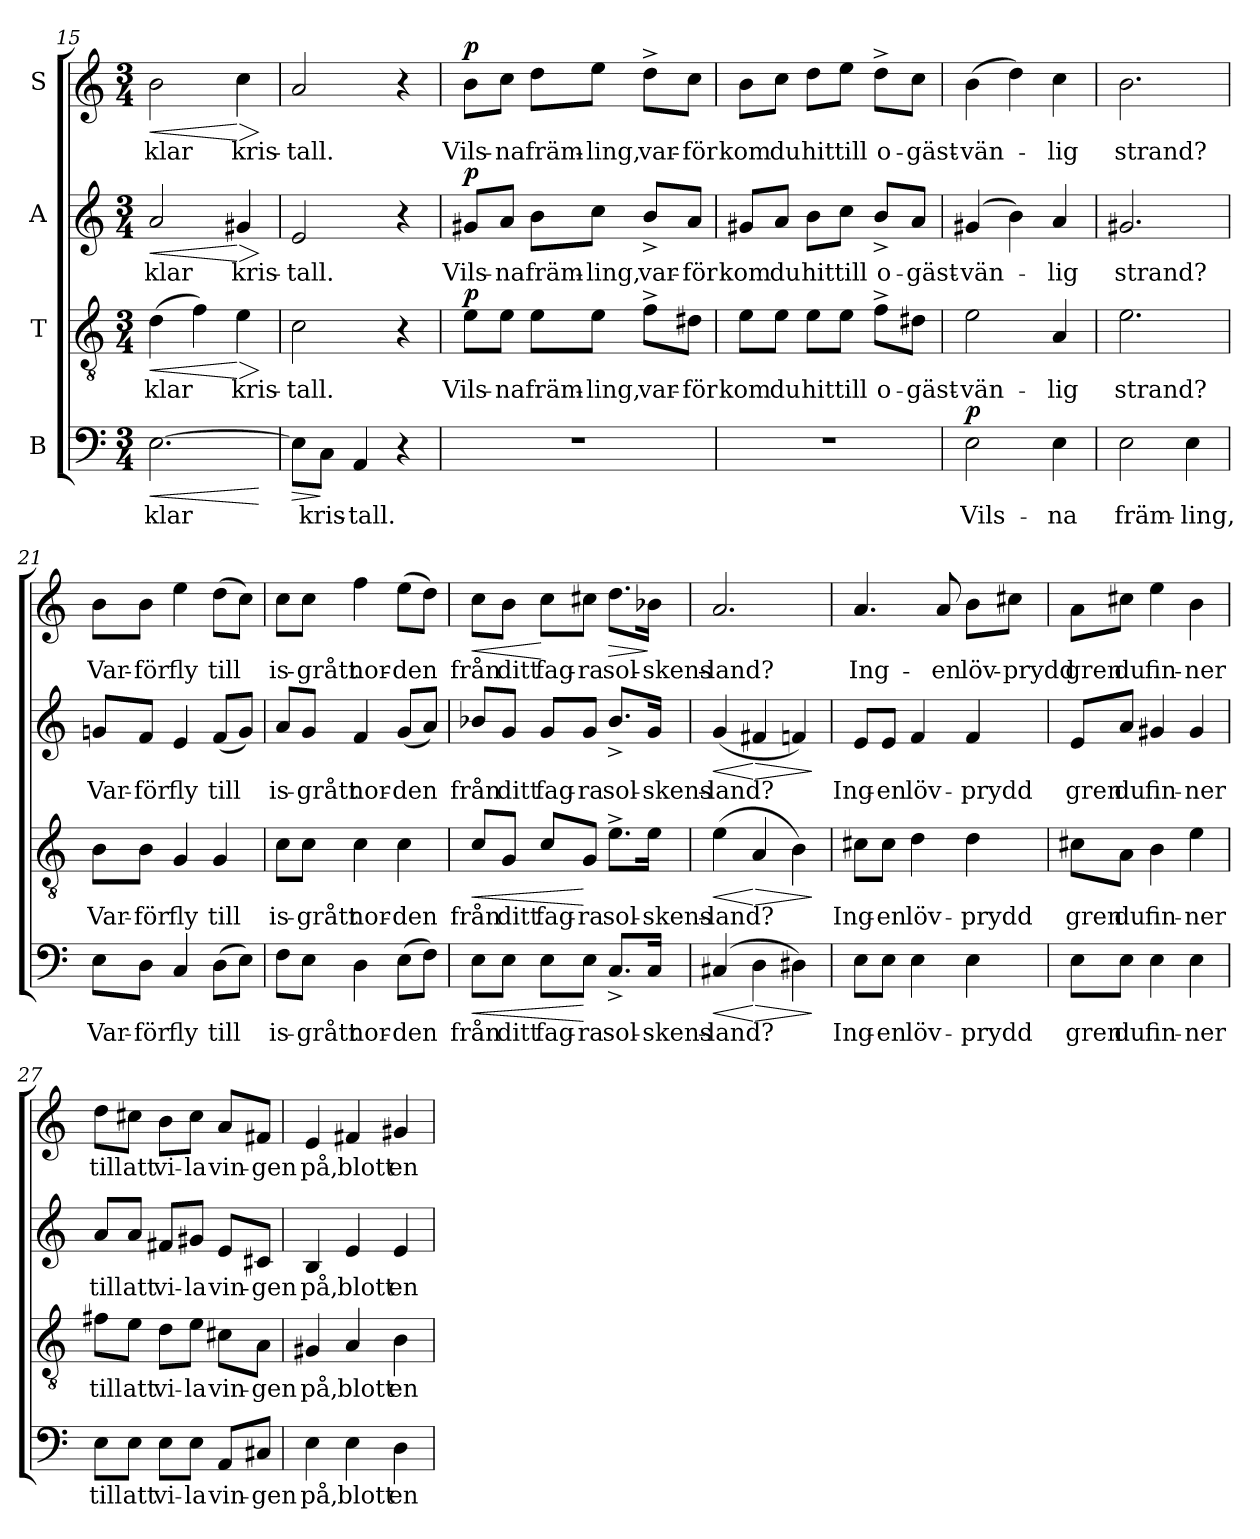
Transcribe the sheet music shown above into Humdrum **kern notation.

**kern	**text	**dynam	**kern	**text	**dynam	**kern	**text	**dynam	**kern	**text	**dynam
*part4	*part4	*part4	*part3	*part3	*part3	*part2	*part2	*part2	*part1	*part1	*part1
*staff4	*staff4	*staff4	*staff3	*staff3	*staff3	*staff2	*staff2	*staff2	*staff1	*staff1	*staff1
*I"B	*	*	*I"T	*	*	*I"A	*	*	*I"S	*	*
*clefF4	*	*	*clefGv2	*	*	*clefG2	*	*	*clefG2	*	*
*k[]	*	*	*k[]	*	*	*k[]	*	*	*k[]	*	*
*C:	*	*	*C:	*	*	*C:	*	*	*C:	*	*
*M3/4	*	*	*M3/4	*	*	*M3/4	*	*	*M3/4	*	*
=15	=15	=15	=15	=15	=15	=15	=15	=15	=15	=15	=15
!	!LO:LY:b	!LO:HP:b	!	!LO:LY:b	!LO:HP:b	!	!LO:LY:b	!LO:HP:b	!	!LO:LY:b	!LO:HP:b
[2.E\	klar	<	(>4d\	klar	<	2a/	klar	<	2b\	klar	<
.	.	.	4f\)	.	.	.	.	.	.	.	.
!	!	!	!	!LO:LY:b	!LO:HP:n=1:b	!	!LO:LY:b	!LO:HP:n=1:b	!	!LO:LY:b	!LO:HP:n=1:b
.	.	.	4e\	kris-	[ >	4g#X/	kris-	[ >	4cc\	kris-	[ >
.	.	[	.	.	]	.	.	]	.	.	]
=16	=16	=16	=16	=16	=16	=16	=16	=16	=16	=16	=16
!	!	!LO:HP:b	!	!LO:LY:b	!	!	!LO:LY:b	!	!	!LO:LY:b	!
8E\L]	.	>	2c\	-tall.	.	2e/	-tall.	.	2a/	-tall.	.
!	!LO:LY:b	!	!	!	!	!	!	!	!	!	!
8C\J	kris-	]	.	.	.	.	.	.	.	.	.
!	!LO:LY:b	!	!	!	!	!	!	!	!	!	!
4AA/	-tall.	.	.	.	.	.	.	.	.	.	.
4r	.	.	4r	.	.	4r	.	.	4r	.	.
!!LO:PB:g=z
=17	=17	=17	=17	=17	=17	=17	=17	=17	=17	=17	=17
!	!	!	!	!LO:LY:b	!LO:DY:a	!	!LO:LY:b	!LO:DY:a	!	!LO:LY:b	!LO:DY:a
2.r	.	.	8e\L	Vils-	p	8g#X/L	Vils-	p	8b\L	Vils-	p
!	!	!	!	!LO:LY:b	!	!	!LO:LY:b	!	!	!LO:LY:b	!
.	.	.	8e\J	-na	.	8a/J	-na	.	8cc\J	-na	.
!	!	!	!	!LO:LY:b	!	!	!LO:LY:b	!	!	!LO:LY:b	!
.	.	.	8e\L	främ-	.	8b\L	främ-	.	8dd\L	främ-	.
!	!	!	!	!LO:LY:b	!	!	!LO:LY:b	!	!	!LO:LY:b	!
.	.	.	8e\J	-ling,	.	8cc\J	-ling,	.	8ee\J	-ling,	.
!	!	!	!	!LO:LY:b	!	!	!LO:LY:b	!	!	!LO:LY:b	!
.	.	.	8f^>\L	var-	.	8b^>/L	var-	.	8dd^>\L	var-	.
!	!	!	!	!LO:LY:b	!	!	!LO:LY:b	!	!	!LO:LY:b	!
.	.	.	8d#X\J	-för	.	8a/J	-för	.	8cc\J	-för	.
=18	=18	=18	=18	=18	=18	=18	=18	=18	=18	=18	=18
!	!	!	!	!LO:LY:b	!	!	!LO:LY:b	!	!	!LO:LY:b	!
2.r	.	.	8e\L	kom	.	8g#X/L	kom	.	8b\L	kom	.
!	!	!	!	!LO:LY:b	!	!	!LO:LY:b	!	!	!LO:LY:b	!
.	.	.	8e\J	du	.	8a/J	du	.	8cc\J	du	.
!	!	!	!	!LO:LY:b	!	!	!LO:LY:b	!	!	!LO:LY:b	!
.	.	.	8e\L	hit	.	8b\L	hit	.	8dd\L	hit	.
!	!	!	!	!LO:LY:b	!	!	!LO:LY:b	!	!	!LO:LY:b	!
.	.	.	8e\J	till	.	8cc\J	till	.	8ee\J	till	.
!	!	!	!	!LO:LY:b	!	!	!LO:LY:b	!	!	!LO:LY:b	!
.	.	.	8f^>\L	o-	.	8b^>/L	o-	.	8dd^>\L	o-	.
!	!	!	!	!LO:LY:b	!	!	!LO:LY:b	!	!	!LO:LY:b	!
.	.	.	8d#X\J	-gäst-	.	8a/J	-gäst-	.	8cc\J	-gäst-	.
=19	=19	=19	=19	=19	=19	=19	=19	=19	=19	=19	=19
!	!LO:LY:b	!LO:DY:a	!	!LO:LY:b	!	!	!LO:LY:b	!	!	!LO:LY:b	!
2E\	Vils-	p	2e\	-vän-	.	(>4g#X/	-vän-	.	(>4b\	-vän-	.
.	.	.	.	.	.	4b\)	.	.	4dd\)	.	.
!	!LO:LY:b	!	!	!LO:LY:b	!	!	!LO:LY:b	!	!	!LO:LY:b	!
4E\	-na	.	4A/	-lig	.	4a/	-lig	.	4cc\	-lig	.
=20	=20	=20	=20	=20	=20	=20	=20	=20	=20	=20	=20
!	!LO:LY:b	!	!	!LO:LY:b	!	!	!LO:LY:b	!	!	!LO:LY:b	!
2E\	främ-	.	2.e\	strand?	.	2.g#X/	strand?	.	2.b\	strand?	.
!	!LO:LY:b	!	!	!	!	!	!	!	!	!	!
4E\	-ling,	.	.	.	.	.	.	.	.	.	.
=21	=21	=21	=21	=21	=21	=21	=21	=21	=21	=21	=21
!	!LO:LY:b	!	!	!LO:LY:b	!	!	!LO:LY:b	!	!	!LO:LY:b	!
8E\L	Var-	.	8B\L	Var-	.	8gni/L	Var-	.	8b\L	Var-	.
!	!LO:LY:b	!	!	!LO:LY:b	!	!	!LO:LY:b	!	!	!LO:LY:b	!
8D\J	-för	.	8B\J	-för	.	8f/J	-för	.	8b\J	-för	.
!	!LO:LY:b	!	!	!LO:LY:b	!	!	!LO:LY:b	!	!	!LO:LY:b	!
4C/	fly	.	4G/	fly	.	4e/	fly	.	4ee\	fly	.
!	!LO:LY:b	!	!	!LO:LY:b	!	!	!LO:LY:b	!	!	!LO:LY:b	!
(>8D\L	till	.	4G/	till	.	(<8f/L	till	.	(>8dd\L	till	.
8E\J)	.	.	.	.	.	8g/J)	.	.	8cc\J)	.	.
!!LO:LB:g=z
=22	=22	=22	=22	=22	=22	=22	=22	=22	=22	=22	=22
!	!LO:LY:b	!	!	!LO:LY:b	!	!	!LO:LY:b	!	!	!LO:LY:b	!
8F\L	is-	.	8c\L	is-	.	8a/L	is-	.	8cc\L	is-	.
!	!LO:LY:b	!	!	!LO:LY:b	!	!	!LO:LY:b	!	!	!LO:LY:b	!
8E\J	-grått	.	8c\J	-grått	.	8g/J	-grått	.	8cc\J	-grått	.
!	!LO:LY:b	!	!	!LO:LY:b	!	!	!LO:LY:b	!	!	!LO:LY:b	!
4D\	nor-	.	4c\	nor-	.	4f/	nor-	.	4ff\	nor-	.
!	!LO:LY:b	!	!	!LO:LY:b	!	!	!LO:LY:b	!	!	!LO:LY:b	!
(>8E\L	-den	.	4c\	-den	.	(<8g/L	-den	.	(>8ee\L	-den	.
8F\J)	.	.	.	.	.	8a/J)	.	.	8dd\J)	.	.
=23	=23	=23	=23	=23	=23	=23	=23	=23	=23	=23	=23
!	!LO:LY:b	!LO:HP:b	!	!LO:LY:b	!LO:HP:b	!	!LO:LY:b	!	!	!LO:LY:b	!LO:HP:b
8E\L	från	<	8c/L	från	<	8b-X/L	från	.	8cc\L	från	<
!	!LO:LY:b	!	!	!LO:LY:b	!	!	!LO:LY:b	!	!	!LO:LY:b	!
8E\J	ditt	.	8G/J	ditt	.	8g/J	ditt	.	8b\J	ditt	.
!	!LO:LY:b	!	!	!LO:LY:b	!	!	!LO:LY:b	!	!	!LO:LY:b	!
8E\L	fag-	.	8c/L	fag-	.	8g/L	fag-	.	8cc\L	fag-	[
!	!LO:LY:b	!	!	!LO:LY:b	!	!	!LO:LY:b	!	!	!LO:LY:b	!
8E\J	-ra	[	8G/J	-ra	[	8g/J	-ra	.	8cc#X\J	-ra	.
!	!LO:LY:b	!	!	!LO:LY:b	!	!	!LO:LY:b	!	!	!LO:LY:b	!LO:HP:b
8.C^>/L	sol-	.	8.e^>\L	sol-	.	8.b-^>/L	sol-	.	8.dd\L	sol-	>
!	!LO:LY:b	!	!	!LO:LY:b	!	!	!LO:LY:b	!	!	!LO:LY:b	!
16C/Jk	-skens-	.	16e\Jk	-skens-	.	16g/Jk	-skens-	.	16b-X\Jk	-skens-	]
=24	=24	=24	=24	=24	=24	=24	=24	=24	=24	=24	=24
!	!LO:LY:b	!LO:HP:b	!	!LO:LY:b	!LO:HP:b	!	!LO:LY:b	!LO:HP:b	!	!LO:LY:b	!
(>4C#X/	-land?	<	(>4e\	-land?	<	(<4g/	-land?	<	2.a/	-land?	.
!	!	!LO:HP:n=1:b	!	!	!LO:HP:n=1:b	!	!	!LO:HP:n=1:b	!	!	!
4D\	.	[ >	4A/	.	[ >	4f#X/	.	[ >	.	.	.
4D#X\)	.	.	4B\)	.	.	4fn/)	.	.	.	.	.
.	.	]	.	.	]	.	.	]	.	.	.
=25	=25	=25	=25	=25	=25	=25	=25	=25	=25	=25	=25
!	!LO:LY:b	!	!	!LO:LY:b	!	!	!LO:LY:b	!	!	!LO:LY:b	!
8E\L	Ing-	.	8c#X\L	Ing-	.	8e/L	Ing-	.	4.a/	Ing-	.
!	!LO:LY:b	!	!	!LO:LY:b	!	!	!LO:LY:b	!	!	!	!
8E\J	-en	.	8c#\J	-en	.	8e/J	-en	.	.	.	.
!	!LO:LY:b	!	!	!LO:LY:b	!	!	!LO:LY:b	!	!	!	!
4E\	löv-	.	4d\	löv-	.	4f/	löv-	.	.	.	.
!	!	!	!	!	!	!	!	!	!	!LO:LY:b	!
.	.	.	.	.	.	.	.	.	8a/	-en	.
!	!LO:LY:b	!	!	!LO:LY:b	!	!	!LO:LY:b	!	!	!LO:LY:b	!
4E\	-prydd	.	4d\	-prydd	.	4f/	-prydd	.	8b\L	löv-	.
!	!	!	!	!	!	!	!	!	!	!LO:LY:b	!
.	.	.	.	.	.	.	.	.	8cc#X\J	-prydd	.
=26	=26	=26	=26	=26	=26	=26	=26	=26	=26	=26	=26
!	!LO:LY:b	!	!	!LO:LY:b	!	!	!LO:LY:b	!	!	!LO:LY:b	!
8E\L	gren	.	8c#X\L	gren	.	8e/L	gren	.	8a\L	gren	.
!	!LO:LY:b	!	!	!LO:LY:b	!	!	!LO:LY:b	!	!	!LO:LY:b	!
8E\J	du	.	8A\J	du	.	8a/J	du	.	8cc#X\J	du	.
!	!LO:LY:b	!	!	!LO:LY:b	!	!	!LO:LY:b	!	!	!LO:LY:b	!
4E\	fin-	.	4B\	fin-	.	4g#X/	fin-	.	4ee\	fin-	.
!	!LO:LY:b	!	!	!LO:LY:b	!	!	!LO:LY:b	!	!	!LO:LY:b	!
4E\	-ner	.	4e\	-ner	.	4g#/	-ner	.	4b\	-ner	.
!!LO:LB:g=z
=27	=27	=27	=27	=27	=27	=27	=27	=27	=27	=27	=27
!	!LO:LY:b	!	!	!LO:LY:b	!	!	!LO:LY:b	!	!	!LO:LY:b	!
8E\L	till	.	8f#X\L	till	.	8a/L	till	.	8dd\L	till	.
!	!LO:LY:b	!	!	!LO:LY:b	!	!	!LO:LY:b	!	!	!LO:LY:b	!
8E\J	att	.	8e\J	att	.	8a/J	att	.	8cc#X\J	att	.
!	!LO:LY:b	!	!	!LO:LY:b	!	!	!LO:LY:b	!	!	!LO:LY:b	!
8E\L	vi-	.	8d\L	vi-	.	8f#X/L	vi-	.	8b\L	vi-	.
!	!LO:LY:b	!	!	!LO:LY:b	!	!	!LO:LY:b	!	!	!LO:LY:b	!
8E\J	-la	.	8e\J	-la	.	8g#X/J	-la	.	8cc#\J	-la	.
!	!LO:LY:b	!	!	!LO:LY:b	!	!	!LO:LY:b	!	!	!LO:LY:b	!
8AA/L	vin-	.	8c#X\L	vin-	.	8e/L	vin-	.	8a/L	vin-	.
!	!LO:LY:b	!	!	!LO:LY:b	!	!	!LO:LY:b	!	!	!LO:LY:b	!
8C#X/J	-gen	.	8A\J	-gen	.	8c#X/J	-gen	.	8f#X/J	-gen	.
=28	=28	=28	=28	=28	=28	=28	=28	=28	=28	=28	=28
!	!LO:LY:b	!	!	!LO:LY:b	!	!	!LO:LY:b	!	!	!LO:LY:b	!
4E\	på,	.	4G#X/	på,	.	4B/	på,	.	4e/	på,	.
!	!LO:LY:b	!	!	!LO:LY:b	!	!	!LO:LY:b	!	!	!LO:LY:b	!
4E\	blott	.	4A/	blott	.	4e/	blott	.	4f#X/	blott	.
!	!LO:LY:b	!	!	!LO:LY:b	!	!	!LO:LY:b	!	!	!LO:LY:b	!
4D\	en	.	4B\	en	.	4e/	en	.	4g#X/	en	.
=	=	=	=	=	=	=	=	=	=	=	=
*-	*-	*-	*-	*-	*-	*-	*-	*-	*-	*-	*-
